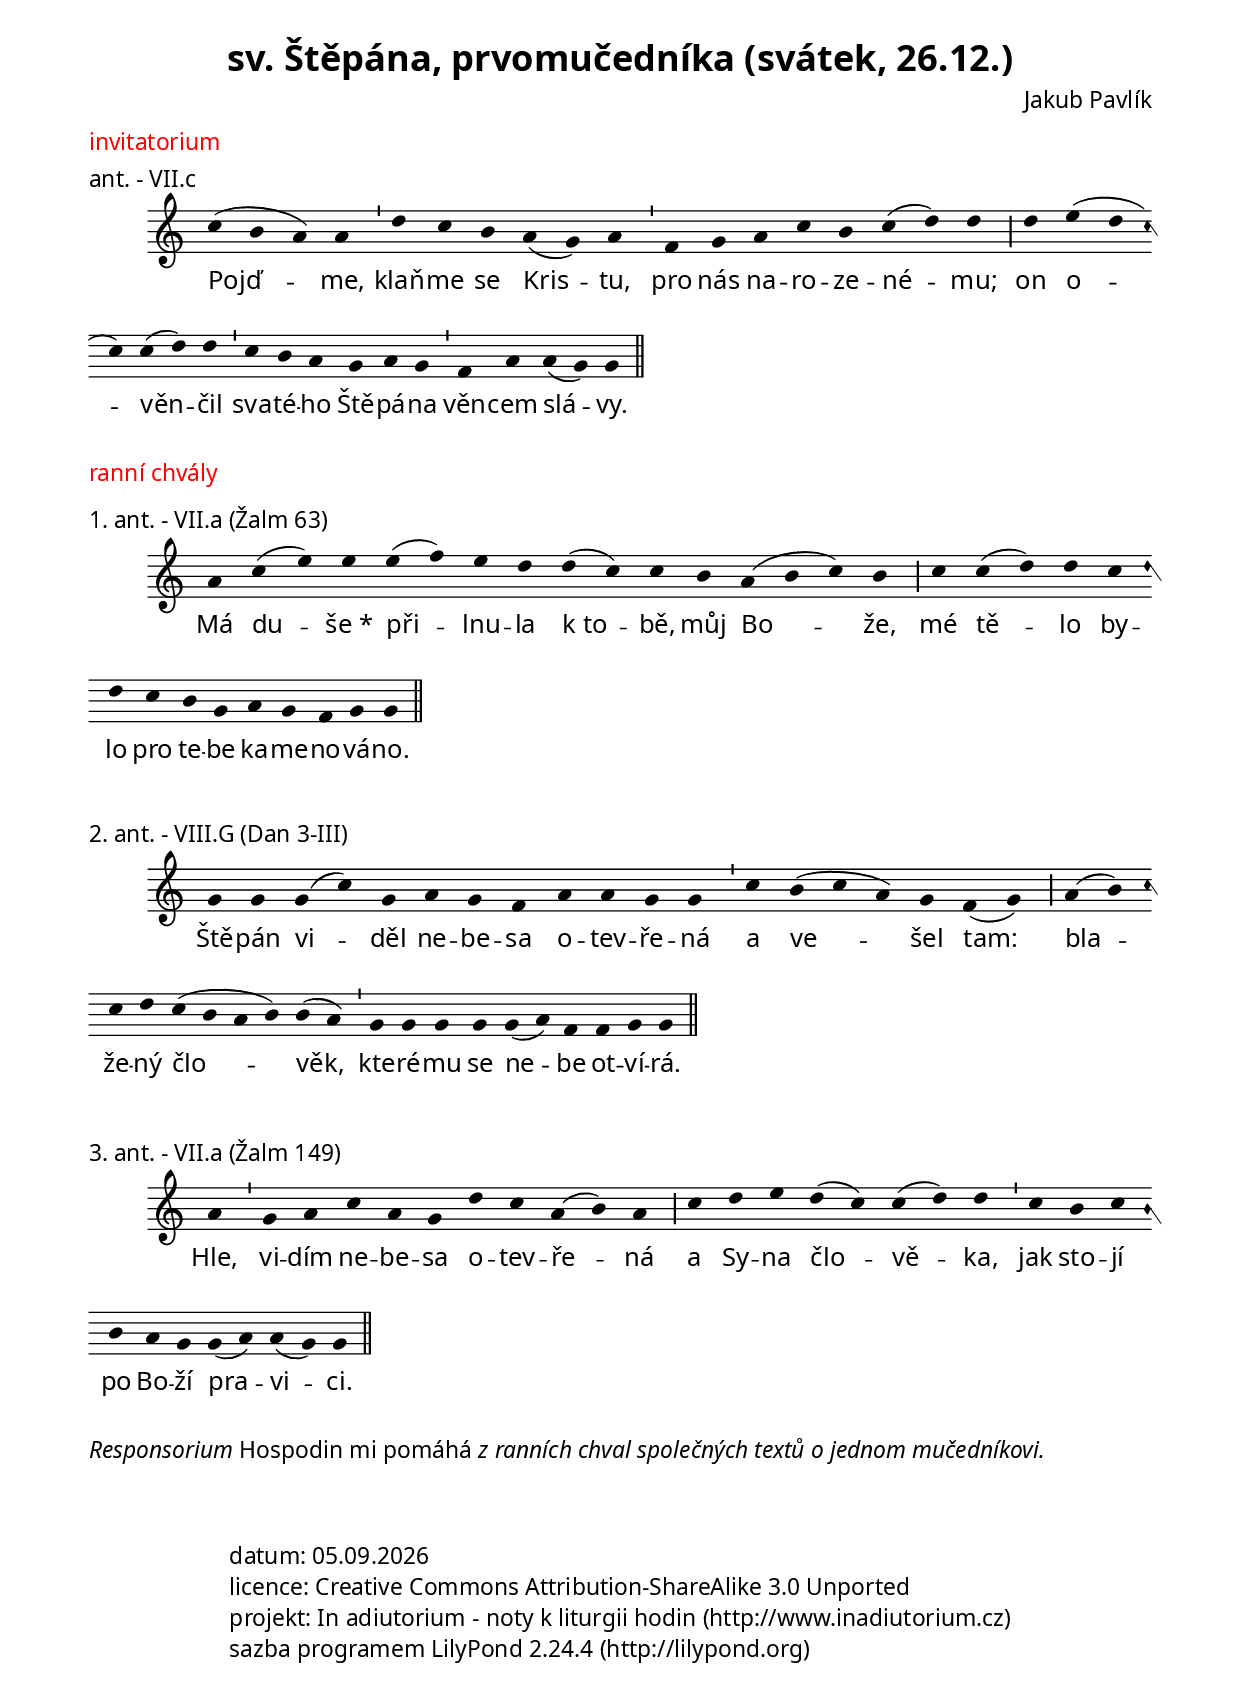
\version "2.16.0"

\header {
  title = "sv. Štěpána, prvomučedníka (svátek, 26.12.)"
  composer = "Jakub Pavlík"
}

\include "../spolecne.ly"

\markup {\nadpisHodinka {"invitatorium"}}

\score {
  \relative c'' {
    \choralniRezim
    c( b a) a \barMin d c b a( g) a \barMin
    f g a c b c( d) d \barMaior
    d e( d c) c( d) d \barMin c b a g a g \barMin 
    f a a( g) g \barFinalis
  }
  \addlyrics {
    Pojď -- me, klaň -- me se Kris -- tu,
    pro nás na -- ro -- ze -- né -- mu;
    on o -- věn -- čil sva -- té -- ho Ště -- pá -- na 
    věn -- cem slá -- vy.
  }
  \header {
    quid = "ant."
    modus = "VII"
    differentia = "c" 
    psalmus = ""
    id = ""
    piece = \markup {\sestavTitulekBezZalmu}
  }
}

\markup {\nadpisHodinka {"ranní chvály"}}

\score {
  \relative c'' {
    \choralniRezim
    a4 c( e) e e( f) e d d( c) c b a( b c) b \barMaior
    c c( d) d c d c b g a g f g g \barFinalis
  }
  \addlyrics {
    Má du -- še_* při -- lnu -- la k_to -- bě, můj Bo -- že,
    mé tě -- lo by -- lo pro te -- be ka -- me -- no -- vá -- no.
  }
  \header {
    quid = "1. ant."
    modus = "VII"
    differentia = "a" 
    psalmus = "Žalm 63"
    id = ""
    fons = "Vavrinec; jen prvni pulka"
    fial = "fial://sanktoral/0810vavrinec.ly#rch-a1"
    piece = \markup {\sestavTitulek}
  }
}

\score {
  \relative c'' {
    \choralniRezim
    g4 g g( c) g a g f a a g g \barMin
    c b( c a) g f( g) \barMaior
    a( b) c d c( b a b) b( a) \barMin
    g g g g g( a) f f g g \barFinalis
  }
  \addlyrics {
    Ště -- pán vi -- děl ne -- be -- sa o -- tev -- ře -- ná
    a ve -- šel tam:
    bla -- že -- ný člo -- věk,
    kte -- ré -- mu se ne -- be ot -- ví -- rá.
  }
  \header {
    quid = "2. ant."
    modus = "VIII"
    differentia = "G" 
    psalmus = "Dan 3-III"
    id = ""
    piece = \markup {\sestavTitulek}
  }
}

\score {
  \relative c'' {
    \choralniRezim
    a4 \barMin g a c a g d' c a( b) a \barMaior
    c d e d( c) c( d) d \barMin
    c b c b a g g( a) a( g) g \barFinalis
  }
  \addlyrics {
    Hle, vi -- dím ne -- be -- sa o -- tev -- ře -- ná
    a Sy -- na člo -- vě -- ka,
    jak sto -- jí po Bo -- ží pra -- vi -- ci.
  }
  \header {
    quid = "3. ant."
    modus = "VII"
    differentia = "a" 
    psalmus = "Žalm 149"
    id = ""
    piece = \markup {\sestavTitulek}
  }
}

\markup\italic{
  Responsorium \upright{Hospodin mi pomáhá}
  z ranních chval společných textů o jednom mučedníkovi.
}

\score {
  \relative c' {
    \choralniRezim
    
  }
  \addlyrics {
    Sva -- tý Ště -- pán u -- vi -- děl o -- te -- vře -- né ne -- be
    a byl ko -- ru -- no -- ván slá -- vou mu -- čed -- ní -- ků.
  }
  \header {
    quid = "ant. k Benedictus"
    modus = ""
    differentia = "" 
    psalmus = ""
    id = ""
    piece = \markup {\sestavTitulekBezZalmu}
  }
}